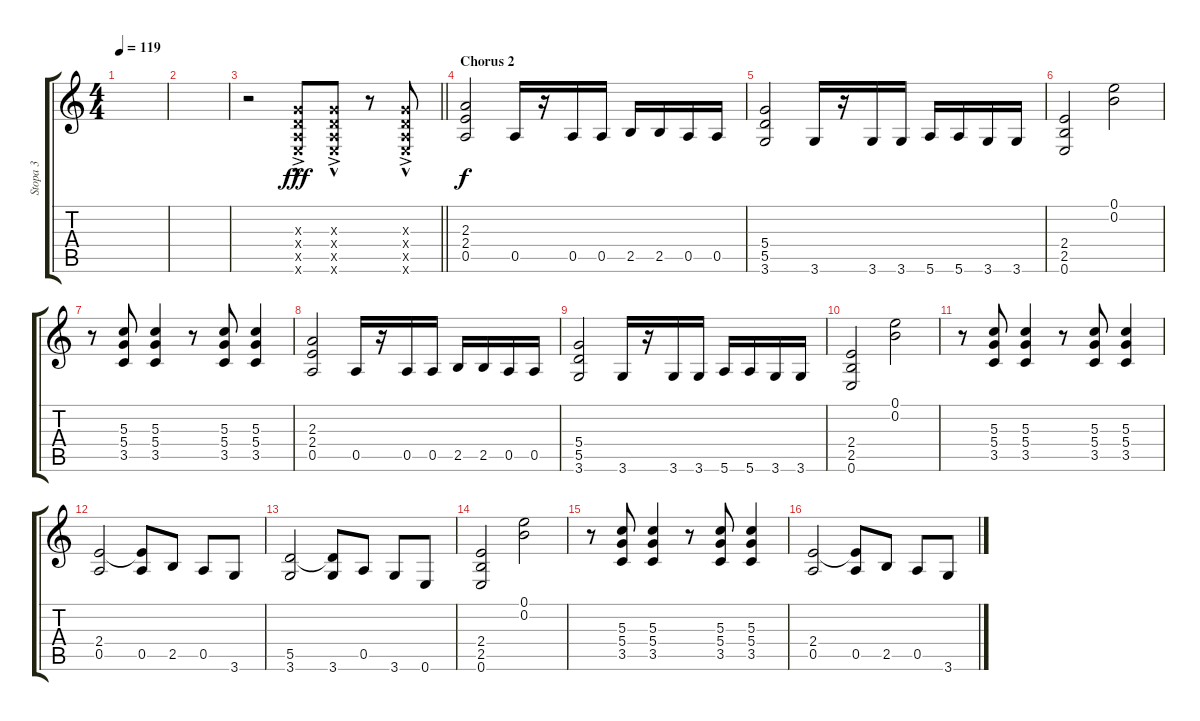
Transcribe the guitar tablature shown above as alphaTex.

\track ("Stopa 3" "Stopa 3") {instrument distortionguitar}
\staff {score tabs}
\tuning (E4 B3 G3 D3 A2 E2) {hide}
\ts (4 4)
\tempo 119
\clef g2
\ks c
|
|
\barLineRight lightlight
r.2 (0.3{ac x} 0.4{hac x} 0.5{hac x} 0.6{ac x}).8{dy fff volume 16} (0.3{ac x} 0.4{hac x} 0.5{hac x} 0.6{ac x}).8{volume 16} r.8 (0.3{ac x} 0.4{hac x} 0.5{hac x} 0.6{ac x}).8{volume 16} |
\section ("" "Chorus 2")
(2.3 2.4 0.5).2{dy f} 0.5.16 r.16 0.5.16 0.5.16 2.5.16 2.5.16 0.5.16 0.5.16 |
(5.4 5.5 3.6).2 3.6.16 r.16 3.6.16 3.6.16 5.6.16 5.6.16 3.6.16 3.6.16 |
(2.4 2.5 0.6).2 (0.1 0.2).2 |
r.8 (5.3 5.4 3.5).8 (5.3 5.4 3.5).4 r.8 (5.3 5.4 3.5).8 (5.3 5.4 3.5).4 |
(2.3 2.4 0.5).2 0.5.16 r.16 0.5.16 0.5.16 2.5.16 2.5.16 0.5.16 0.5.16 |
(5.4 5.5 3.6).2 3.6.16 r.16 3.6.16 3.6.16 5.6.16 5.6.16 3.6.16 3.6.16 |
(2.4 2.5 0.6).2 (0.1 0.2).2 |
r.8 (5.3 5.4 3.5).8 (5.3 5.4 3.5).4 r.8 (5.3 5.4 3.5).8 (5.3 5.4 3.5).4 |
(2.4 0.5).2{volume 14} (2.4{t} 0.5).8 2.5.8 0.5.8 3.6.8 |
(5.5 3.6).2 (5.5{t} 3.6).8 0.5.8 3.6.8 0.6.8 |
(2.4 2.5 0.6).2 (0.1 0.2).2 |
r.8 (5.3 5.4 3.5).8 (5.3 5.4 3.5).4 r.8 (5.3 5.4 3.5).8 (5.3 5.4 3.5).4 |
(2.4 0.5).2{volume 14} (2.4{t} 0.5).8 2.5.8 0.5.8 3.6.8
